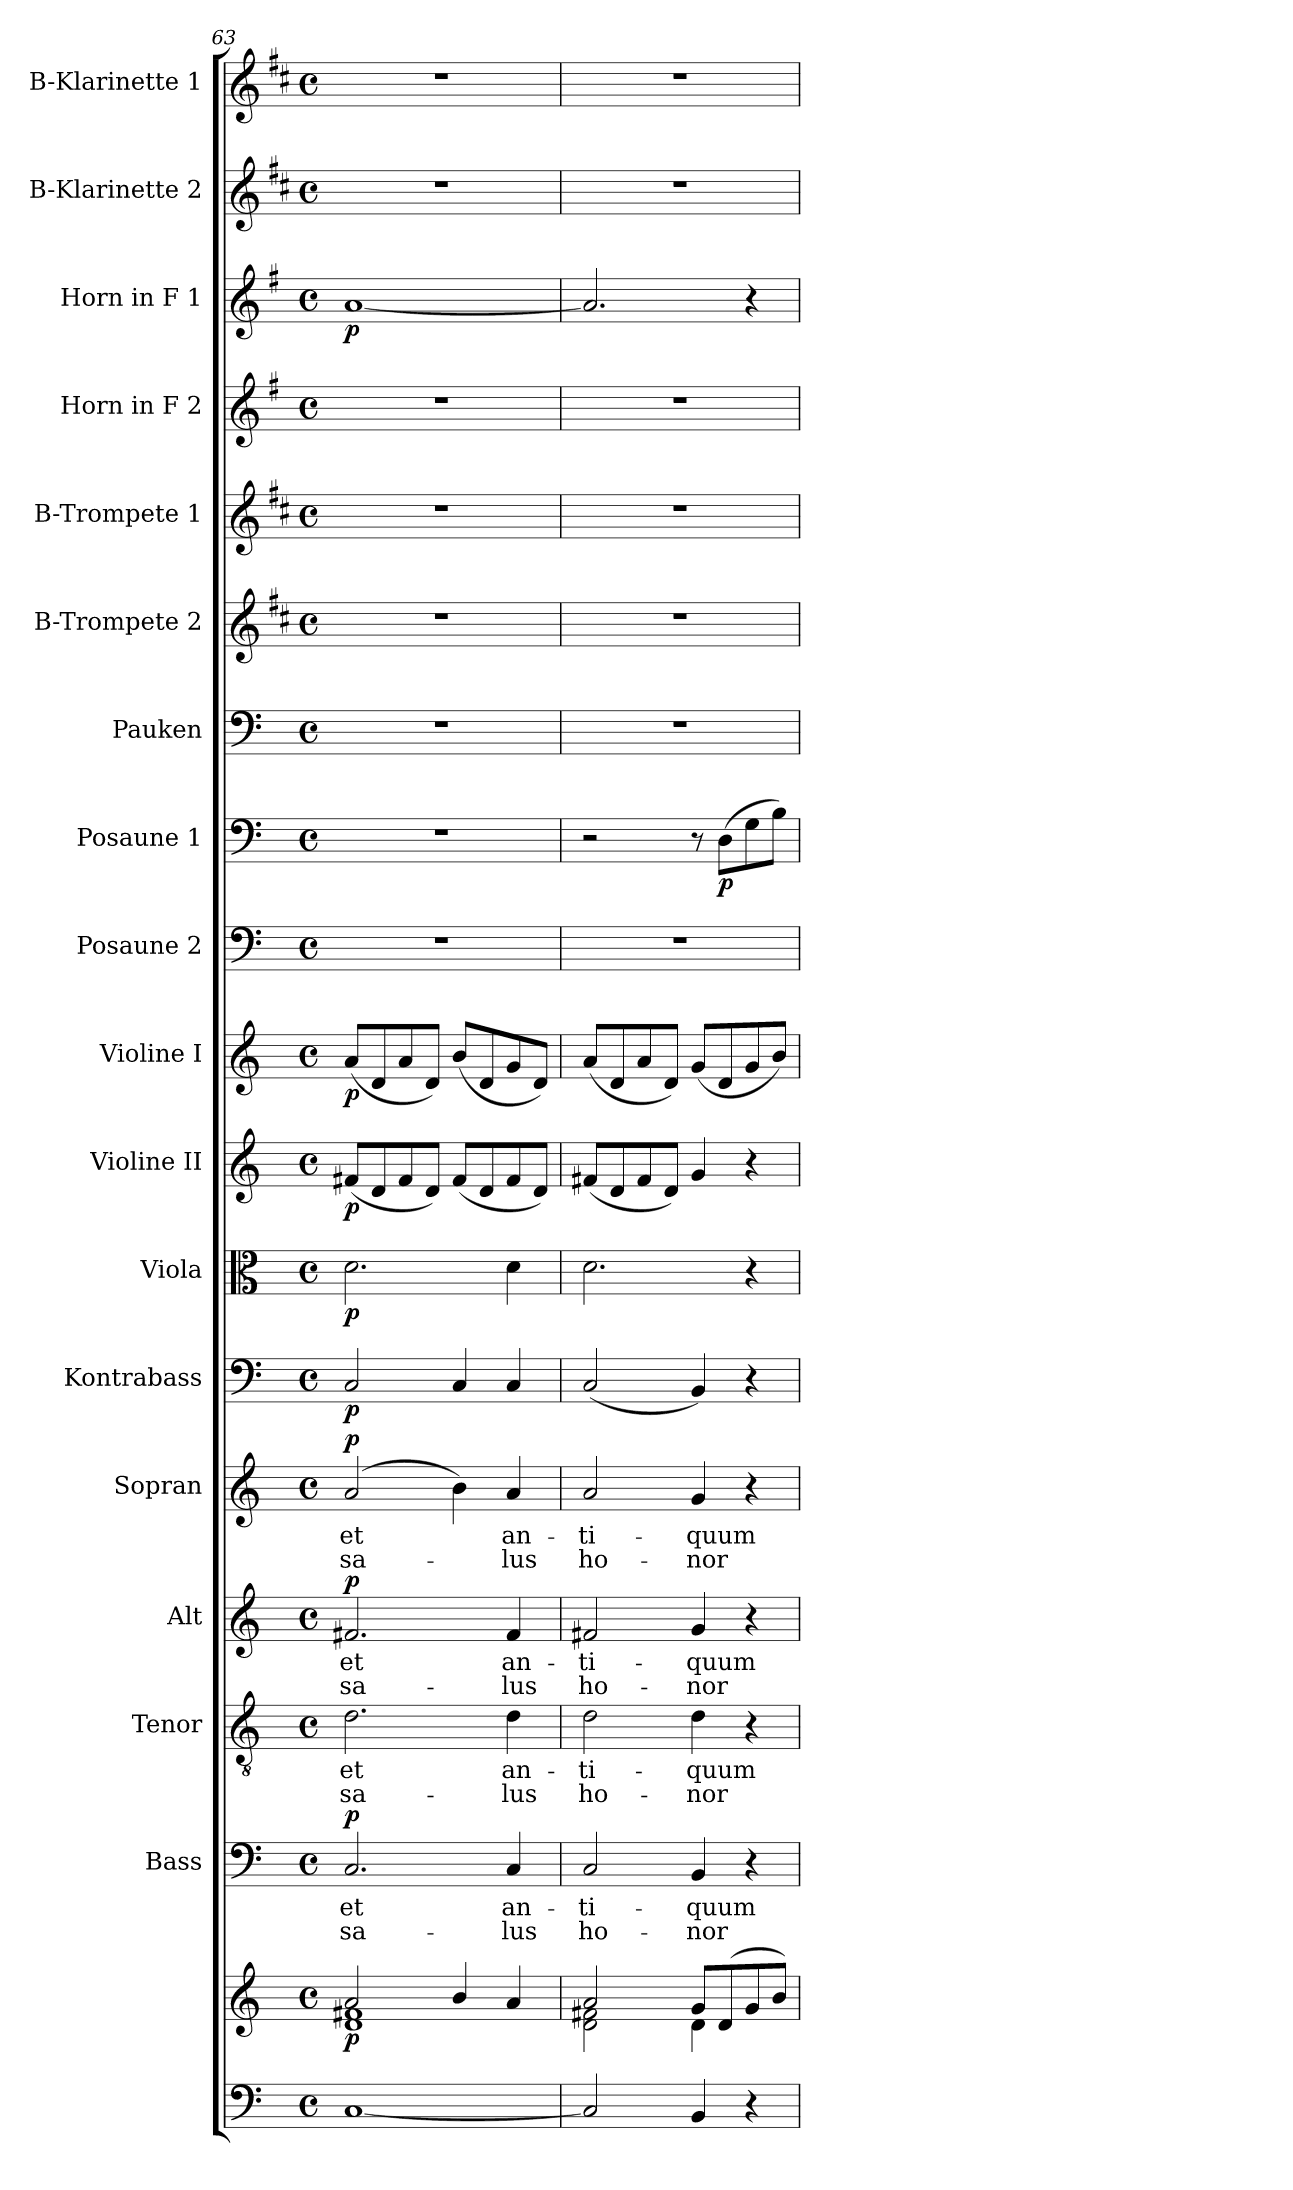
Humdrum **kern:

**kern	**kern	**dynam	**kern	**text	**text	**dynam	**kern	**text	**text	**kern	**text	**text	**dynam	**kern	**text	**text	**dynam	**kern	**dynam	**kern	**dynam	**kern	**dynam	**kern	**dynam	**kern	**kern	**dynam	**kern	**kern	**kern	**kern	**kern	**dynam	**kern	**kern
*part18	*part18	*part18	*part17	*part17	*part17	*part17	*part16	*part16	*part16	*part15	*part15	*part15	*part15	*part14	*part14	*part14	*part14	*part13	*part13	*part12	*part12	*part11	*part11	*part10	*part10	*part9	*part8	*part8	*part7	*part6	*part5	*part4	*part3	*part3	*part2	*part1
*staff19	*staff18	*staff18/19	*staff17	*staff17	*staff17	*staff17	*staff16	*staff16	*staff16	*staff15	*staff15	*staff15	*staff15	*staff14	*staff14	*staff14	*staff14	*staff13	*staff13	*staff12	*staff12	*staff11	*staff11	*staff10	*staff10	*staff9	*staff8	*staff8	*staff7	*staff6	*staff5	*staff4	*staff3	*staff3	*staff2	*staff1
*	*	*	*I"Bass	*	*	*	*I"Tenor	*	*	*I"Alt	*	*	*	*I"Sopran	*	*	*	*I"Kontrabass	*	*I"Viola	*	*I"Violine II	*	*I"Violine I	*	*I"Posaune 2	*I"Posaune 1	*	*I"Pauken	*I"B-Trompete 2	*I"B-Trompete 1	*I"Horn in F 2	*I"Horn in F 1	*	*I"B-Klarinette 2	*I"B-Klarinette 1
*	*	*	*I'B.	*	*	*	*I'T.	*	*	*I'A.	*	*	*	*I'S.	*	*	*	*I'Kb.	*	*I'Vla.	*	*I'Vl. II	*	*I'Vl. I	*	*I'Pos. 2	*I'Pos. 1	*	*I'Pk.	*I'B Trp. 2	*I'B Trp. 1	*	*	*	*I'Kl. 2	*I'Kl. 1
!!LO:PB:g=z
*clefF4	*clefG2	*	*clefF4	*	*	*	*clefGv2	*	*	*clefG2	*	*	*	*clefG2	*	*	*	*clefF4	*	*clefC3	*	*clefG2	*	*clefG2	*	*clefF4	*clefF4	*	*clefF4	*clefG2	*clefG2	*clefG2	*clefG2	*	*clefG2	*clefG2
*	*	*	*	*	*	*	*	*	*	*	*	*	*	*	*	*	*	*ITrd7c12	*	*	*	*	*	*	*	*	*	*	*	*ITrd1c2	*ITrd1c2	*ITrd4c7	*ITrd4c7	*	*ITrd1c2	*ITrd1c2
*k[]	*k[]	*	*k[]	*	*	*	*k[]	*	*	*k[]	*	*	*	*k[]	*	*	*	*k[]	*	*k[]	*	*k[]	*	*k[]	*	*k[]	*k[]	*	*k[]	*k[]	*k[]	*k[]	*k[]	*	*k[]	*k[]
*C:	*C:	*	*C:	*	*	*	*C:	*	*	*C:	*	*	*	*C:	*	*	*	*C:	*	*C:	*	*C:	*	*C:	*	*C:	*C:	*	*C:	*C:	*C:	*C:	*C:	*	*C:	*C:
*M4/4	*M4/4	*	*M4/4	*	*	*	*M4/4	*	*	*M4/4	*	*	*	*M4/4	*	*	*	*M4/4	*	*M4/4	*	*M4/4	*	*M4/4	*	*M4/4	*M4/4	*	*M4/4	*M4/4	*M4/4	*M4/4	*M4/4	*	*M4/4	*M4/4
*met(c)	*met(c)	*	*met(c)	*	*	*	*met(c)	*	*	*met(c)	*	*	*	*met(c)	*	*	*	*met(c)	*	*met(c)	*	*met(c)	*	*met(c)	*	*met(c)	*met(c)	*	*met(c)	*met(c)	*met(c)	*met(c)	*met(c)	*	*met(c)	*met(c)
=63	=63	=63	=63	=63	=63	=63	=63	=63	=63	=63	=63	=63	=63	=63	=63	=63	=63	=63	=63	=63	=63	=63	=63	=63	=63	=63	=63	=63	=63	=63	=63	=63	=63	=63	=63	=63
*	*^	*	*	*	*	*	*	*	*	*	*	*	*	*	*	*	*	*	*	*	*	*	*	*	*	*	*	*	*	*	*	*	*	*	*	*
!	!	!	!LO:DY:b	!	!LO:LY:b	!LO:LY:b	!LO:DY:a	!	!LO:LY:b	!LO:LY:b	!	!LO:LY:b	!LO:LY:b	!LO:DY:a	!	!LO:LY:b	!LO:LY:b	!LO:DY:a	!	!LO:DY:b	!	!LO:DY:b	!	!LO:DY:b	!	!LO:DY:b	!	!	!	!	!	!	!	!	!LO:DY:b	!	!
[1C	2a/	1d 1f#X	p	2.C/	et	sa-	p	2.d\	et	sa-	2.f#X/	et	sa-	p	(2a/	et	sa-	p	2CC/	p	2.d\	p	(<8f#X/L	p	(<8a/L	p	1r	1r	.	1r	1r	1r	1r	[1d	p	1r	1r
.	.	.	.	.	.	.	.	.	.	.	.	.	.	.	.	.	.	.	.	.	.	.	8d/	.	8d/	.	.	.	.	.	.	.	.	.	.	.	.
.	.	.	.	.	.	.	.	.	.	.	.	.	.	.	.	.	.	.	.	.	.	.	8f#/	.	8a/	.	.	.	.	.	.	.	.	.	.	.	.
.	.	.	.	.	.	.	.	.	.	.	.	.	.	.	.	.	.	.	.	.	.	.	8d/J)	.	8d/J)	.	.	.	.	.	.	.	.	.	.	.	.
.	4b/	.	.	.	.	.	.	.	.	.	.	.	.	.	4b\)	.	.	.	4CC/	.	.	.	(<8f#/L	.	(<8b/L	.	.	.	.	.	.	.	.	.	.	.	.
.	.	.	.	.	.	.	.	.	.	.	.	.	.	.	.	.	.	.	.	.	.	.	8d/	.	8d/	.	.	.	.	.	.	.	.	.	.	.	.
!	!	!	!	!	!LO:LY:b	!LO:LY:b	!	!	!LO:LY:b	!LO:LY:b	!	!LO:LY:b	!LO:LY:b	!	!	!LO:LY:b	!LO:LY:b	!	!	!	!	!	!	!	!	!	!	!	!	!	!	!	!	!	!	!	!
.	4a/	.	.	4C/	an-	-lus	.	4d\	an-	-lus	4f#/	an-	-lus	.	4a/	an-	-lus	.	4CC/	.	4d\	.	8f#/	.	8g/	.	.	.	.	.	.	.	.	.	.	.	.
.	.	.	.	.	.	.	.	.	.	.	.	.	.	.	.	.	.	.	.	.	.	.	8d/J)	.	8d/J)	.	.	.	.	.	.	.	.	.	.	.	.
=64	=64	=64	=64	=64	=64	=64	=64	=64	=64	=64	=64	=64	=64	=64	=64	=64	=64	=64	=64	=64	=64	=64	=64	=64	=64	=64	=64	=64	=64	=64	=64	=64	=64	=64	=64	=64	=64
!	!	!	!	!	!LO:LY:b	!LO:LY:b	!	!	!LO:LY:b	!LO:LY:b	!	!LO:LY:b	!LO:LY:b	!	!	!LO:LY:b	!LO:LY:b	!	!	!	!	!	!	!	!	!	!	!	!	!	!	!	!	!	!	!	!
2C/]	2a/	2d\ 2f#X\	.	2C/	-ti-	ho-	.	2d\	-ti-	ho-	2f#X/	-ti-	ho-	.	2a/	-ti-	ho-	.	(<2CC/	.	2.d\	.	(<8f#X/L	.	(<8a/L	.	1r	2r	.	1r	1r	1r	1r	2.d/]	.	1r	1r
.	.	.	.	.	.	.	.	.	.	.	.	.	.	.	.	.	.	.	.	.	.	.	8d/	.	8d/	.	.	.	.	.	.	.	.	.	.	.	.
.	.	.	.	.	.	.	.	.	.	.	.	.	.	.	.	.	.	.	.	.	.	.	8f#/	.	8a/	.	.	.	.	.	.	.	.	.	.	.	.
.	.	.	.	.	.	.	.	.	.	.	.	.	.	.	.	.	.	.	.	.	.	.	8d/J)	.	8d/J)	.	.	.	.	.	.	.	.	.	.	.	.
!	!	!	!	!	!LO:LY:b	!LO:LY:b	!	!	!LO:LY:b	!LO:LY:b	!	!LO:LY:b	!LO:LY:b	!	!	!LO:LY:b	!LO:LY:b	!	!	!	!	!	!	!	!	!	!	!	!	!	!	!	!	!	!	!	!
4BB/	8g/L	4d\	.	4BB/	-quum	-nor	.	4d\	-quum	-nor	4g/	-quum	-nor	.	4g/	-quum	-nor	.	4BBB/)	.	.	.	4g/	.	(<8g/L	.	.	8r	.	.	.	.	.	.	.	.	.
!	!	!	!	!	!	!	!	!	!	!	!	!	!	!	!	!	!	!	!	!	!	!	!	!	!	!	!	!	!LO:DY:b	!	!	!	!	!	!	!	!
.	(<8d/	.	.	.	.	.	.	.	.	.	.	.	.	.	.	.	.	.	.	.	.	.	.	.	8d/	.	.	(>8D\L	p	.	.	.	.	.	.	.	.
4r	8g/	4ryy	.	4r	.	.	.	4r	.	.	4r	.	.	.	4r	.	.	.	4r	.	4r	.	4r	.	8g/	.	.	8G\	.	.	.	.	.	4r	.	.	.
.	8b/J)	.	.	.	.	.	.	.	.	.	.	.	.	.	.	.	.	.	.	.	.	.	.	.	8b/J)	.	.	8B\J)	.	.	.	.	.	.	.	.	.
*	*v	*v	*	*	*	*	*	*	*	*	*	*	*	*	*	*	*	*	*	*	*	*	*	*	*	*	*	*	*	*	*	*	*	*	*	*	*
=	=	=	=	=	=	=	=	=	=	=	=	=	=	=	=	=	=	=	=	=	=	=	=	=	=	=	=	=	=	=	=	=	=	=	=	=
*-	*-	*-	*-	*-	*-	*-	*-	*-	*-	*-	*-	*-	*-	*-	*-	*-	*-	*-	*-	*-	*-	*-	*-	*-	*-	*-	*-	*-	*-	*-	*-	*-	*-	*-	*-	*-
